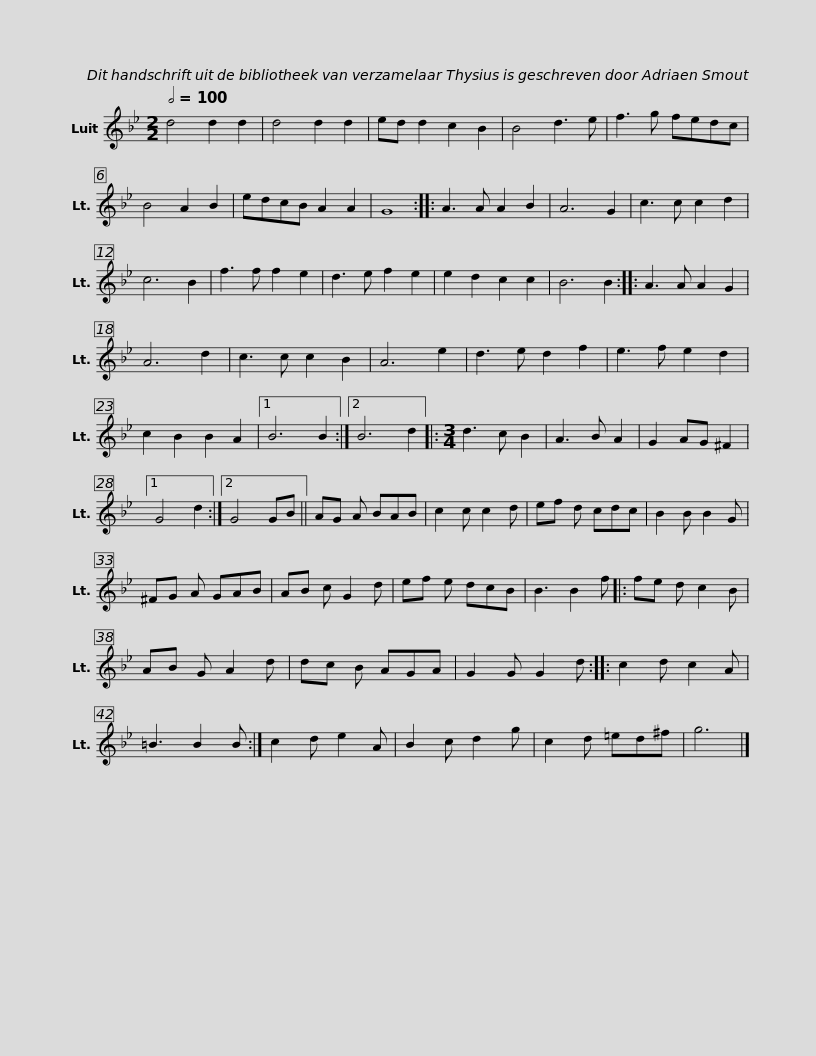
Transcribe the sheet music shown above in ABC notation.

X:1
L:1/8
Q:1/2=100
M:2/2
I:linebreak $
K:Bb
U:s=!stemless!
V:1 treble
V:1
 d4 d2 d2 | d4 d2 d2 | ed d2 c2 B2 | B4 d3 e | f3 g fedc | %5
 B4 A2 B2 | edcB A2 A2 | sG8 ::$ A3 A A2 B2 | A6 G2 | %10
 c3 c c2 d2 | c6 B2 | f3 f f2 e2 | d3 e f2 e2 | e2 d2 c2 c2 | %15
 B6 B2 ::$ A3 A A2 G2 | A6 d2 | c3 c c2 B2 | A6 e2 | %20
 d3 e d2 f2 | e3 f e2 d2 | c2 B2 B2 A2 |1 B6 B2 :|2 B6 d2 |:$ %25
[M:3/4] d3 c B2 | A3 B A2 | G2 AG ^F2 |1 G4 d2 :|2 G4 GB ||$ %30
 AG A BAB | c2 c c2 d | ef d cdc | B2 B B2 G | ^FG A GAB | %35
 AB c G2 d | ef e dcB | B3 B2 f |:$ fe d c2 B | AB G A2 d | %40
 dc B AGA | G2 G G2 d ::$ c2 d c2 A | =B3 B2 B :| c2 d e2 A | %45
 B2 c d2 g | c2 d =ed^f | g6 |] %48
